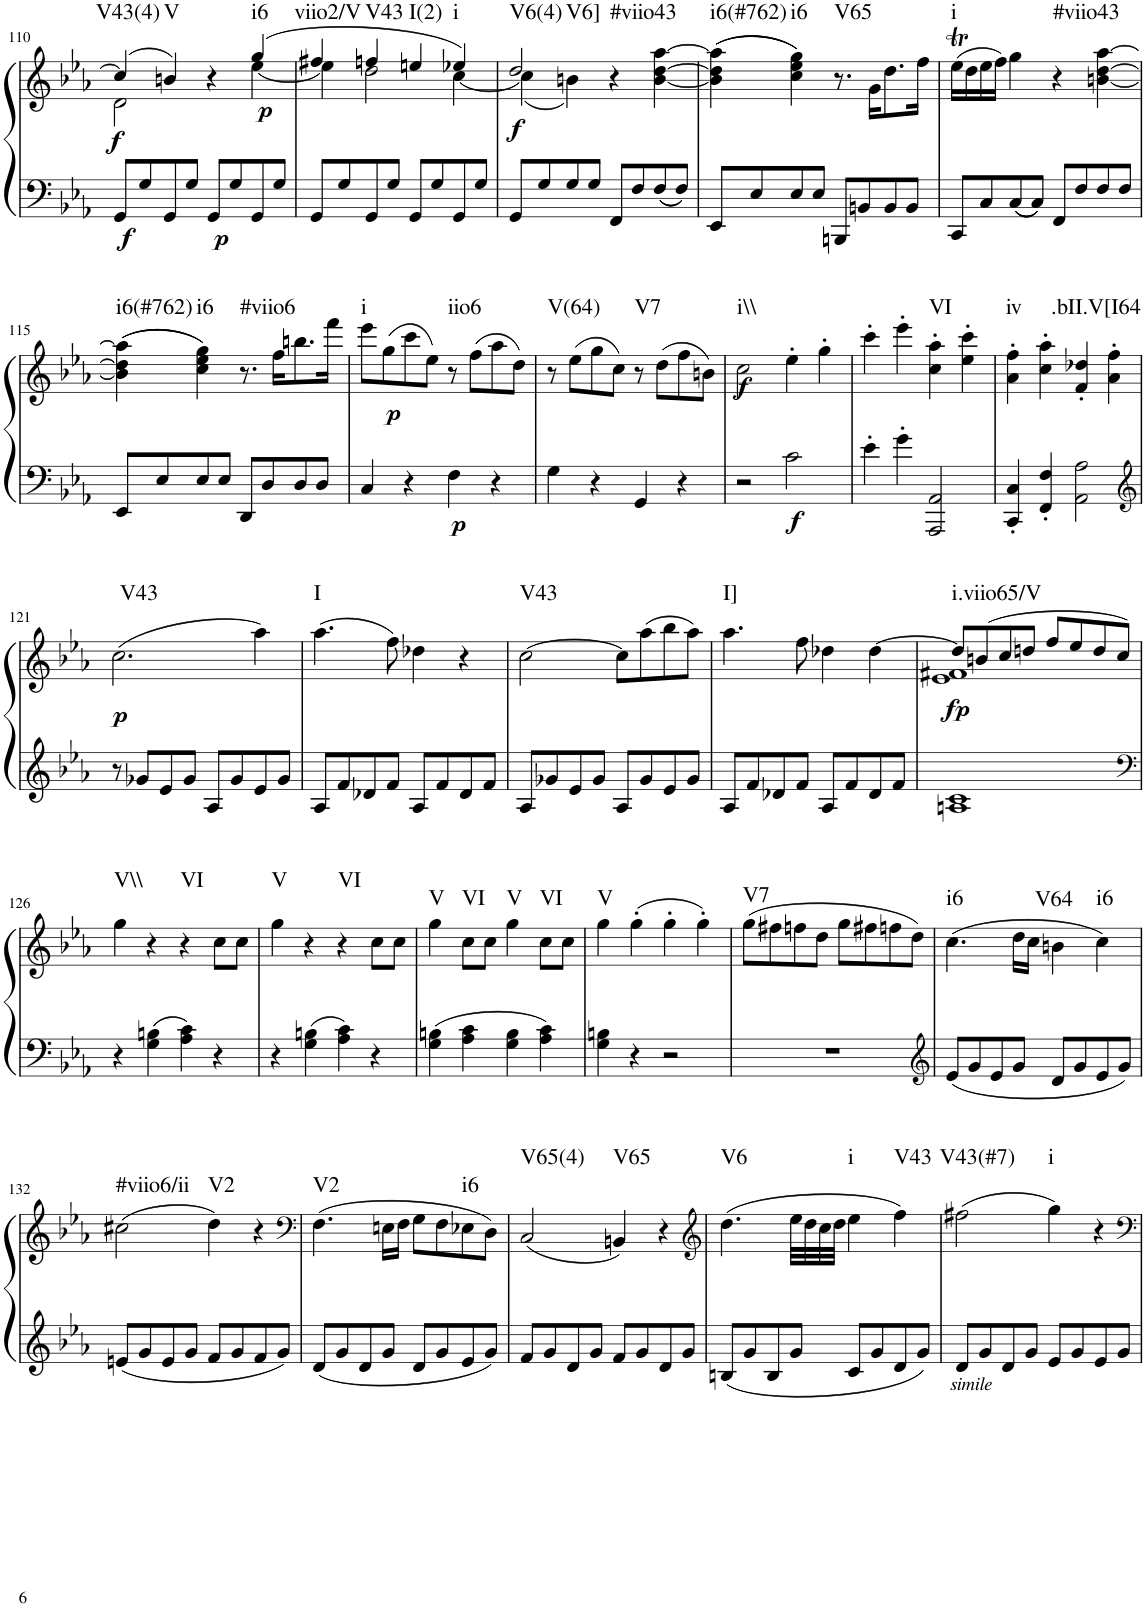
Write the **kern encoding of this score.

**kern	**kern	**dynam	**harte
*part1	*part1	*part1	*part1
*staff2	*staff1	*staff1/2	*
*I"Piano	*	*	*
*I'Pno.	*	*	*
!!LO:PB:g=z
*clefF4	*clefG2	*	*
*k[b-e-a-]	*k[b-e-a-]	*	*
*M4/4	*M4/4	*	*
*met(c)	*met(c)	*	*
=110	=110	=110	=110
*	*^	*	*
!	!	!	!LO:DY:b=2	!
!	!	!	!LO:DY:n=1:b	!LO:H:kt=V43(4)
8GG/L	(4cc/]	2d\	f f	N
8G/	.	.	.	.
!	!	!	!	!LO:H:kt=V
8GG/	4bn/)	.	.	N
8G/J	.	.	.	.
!	!	!	!LO:DY:n=2:b=2	!
8GG/L	4r	4ryy	p	.
8G/	.	.	.	.
!	!	!	!LO:DY:n=3:b	!LO:H:kt=i6
8GG/	(4gg/	[4ee-\	p	N
8G/J	.	.	.	.
=111	=111	=111	=111	=111
!	!	!	!	!LO:H:kt=viio2/V
8GG/L	4ff#X/	4ee-\]	.	N
8G/	.	.	.	.
!	!	!	!	!LO:H:kt=V43
8GG/	4ffn/	2dd\	.	N
8G/J	.	.	.	.
!	!	!	!	!LO:H:kt=I(2)
8GG/L	4een/	.	.	N
8G/	.	.	.	.
!	!	!	!	!LO:H:kt=i
8GG/	4ee-X/)	[4cc\	.	N
8G/J	.	.	.	.
=112	=112	=112	=112	=112
!	!	!	!LO:DY:b	!LO:H:n=1:kt=V6(4)
!	!	!	!	!LO:H:n=2:kt=V6]
8GG/L	2dd/	(4cc\]	f	N N
8G/	.	.	.	.
8G/	.	4bn\)	.	.
8G/J	.	.	.	.
!	!	!	!	!LO:H:kt=#viio43
8FF/L	4r	2ryy	.	N
8F/	.	.	.	.
8F/	[4b\ [4dd\ [4aa-\	.	.	.
8F/J	.	.	.	.
*	*v	*v	*	*
=113	=113	=113	=113
!	!	!	!LO:H:kt=i6(#762)
8EE-/L	((4b\] 4dd\] 4aa-\]	.	N
8E-/	.	.	.
!	!	!	!LO:H:kt=i6
8E-/	4cc\ 4ee-\ 4gg\))	.	N
8E-/J	.	.	.
!	!	!	!LO:H:kt=V65
8BBBn/L	8.r	.	N
8BBn/	.	.	.
.	16g\KL	.	.
8BB/	8.dd\	.	.
8BB/J	.	.	.
.	16ff\Jk	.	.
=114	=114	=114	=114
!	!	!	!LO:H:kt=i
8CC/L	(16ee-T\LL	.	N
.	16dd\	.	.
8C/	16ee-\	.	.
.	16ff\JJ)	.	.
8C/	4gg\	.	.
8C/J	.	.	.
!	!	!	!LO:H:kt=#viio43
8FF/L	4r	.	N
8F/	.	.	.
8F/	[4bn\ [4dd\ [4aa-\	.	.
8F/J	.	.	.
!!LO:LB:g=z
=115	=115	=115	=115
!	!	!	!LO:H:kt=i6(#762)
8EE-/L	((4b\] 4dd\] 4aa-\]	.	N
8E-/	.	.	.
!	!	!	!LO:H:kt=i6
8E-/	4cc\ 4ee-\ 4gg\))	.	N
8E-/J	.	.	.
!	!	!	!LO:H:kt=#viio6
8DD/L	8.r	.	N
8D/	.	.	.
.	16ff\KL	.	.
8D/	8.bbn\	.	.
8D/J	.	.	.
.	16fff\Jk	.	.
=116	=116	=116	=116
!	!	!	!LO:H:kt=i
4C/	8eee-\L	.	N
!	!	!LO:DY:b	!
.	(8gg\	p	.
4r	8ccc\	.	.
.	8ee-\J)	.	.
!	!	!LO:DY:b=2	!LO:H:kt=iio6
4F\	8r	p	N
.	(8ff\L	.	.
4r	8aa-\	.	.
.	8dd\J)	.	.
=117	=117	=117	=117
!	!	!	!LO:H:kt=V(64)
4G\	8r	.	N
.	(8ee-\L	.	.
4r	8gg\	.	.
.	8cc\J)	.	.
!	!	!	!LO:H:kt=V7
4GG/	8r	.	N
.	(8dd\L	.	.
4r	8ff\	.	.
.	8bn\J)	.	.
=118	=118	=118	=118
!	!	!LO:DY:b	!LO:H:kt=i\\
2r	2cc\	f	N
!	!	!LO:DY:b=2	!
2c\	4ee-'\	f	.
.	4gg'\	.	.
=119	=119	=119	=119
4e-'\	4ccc'\	.	.
4g'\	4eee-'\	.	.
!	!	!	!LO:H:kt=VI
2AAA-/ 2AA-/	4cc\' 4aa-\'	.	N
.	4ee-\' 4ccc\'	.	.
=120	=120	=120	=120
!	!	!	!LO:H:kt=iv
4CC/' 4C/'	4a-\' 4ff\'	.	N
4FF/' 4F/'	4cc\' 4aa-\'	.	.
!	!	!	!LO:H:kt=.bII.V[I64
2AA-\ 2A-\	4f/' 4dd-X/'	.	N
.	4a-\' 4ff\'	.	.
!!LO:LB:g=z
=121	=121	=121	=121
*clefG2	*	*	*
!	!	!LO:DY:b	!LO:H:kt=V43
8r	(2.cc\	p	N
8g-X/L	.	.	.
8e-/	.	.	.
8g-/J	.	.	.
8A-/L	.	.	.
8g-/	.	.	.
8e-/	4aa-\)	.	.
8g-/J	.	.	.
=122	=122	=122	=122
!	!	!	!LO:H:kt=I
8A-/L	(4.aa-\	.	N
8f/	.	.	.
8d-X/	.	.	.
8f/J	8ff\)	.	.
8A-/L	4dd-X\	.	.
8f/	.	.	.
8d-/	4r	.	.
8f/J	.	.	.
=123	=123	=123	=123
!	!	!	!LO:H:kt=V43
8A-/L	[2cc\	.	N
8g-X/	.	.	.
8e-/	.	.	.
8g-/J	.	.	.
8A-/L	8cc\L]	.	.
8g-/	(8aa-\	.	.
8e-/	8bb-\	.	.
8g-/J	8aa-\J)	.	.
=124	=124	=124	=124
!	!	!	!LO:H:kt=I]
8A-/L	4.aa-\	.	N
8f/	.	.	.
8d-X/	.	.	.
8f/J	8ff\	.	.
8A-/L	4dd-X\	.	.
8f/	.	.	.
8d-/	[4dd-\	.	.
8f/J	.	.	.
=125	=125	=125	=125
*	*^	*	*
!	!	!	!LO:DY:b	!LO:H:kt=i.viio65/V
1An 1c	8dd-/L]	1e- 1f#X	fp	N
.	(8bn/	.	.	.
.	8cc/	.	.	.
.	8ddn/J	.	.	.
.	8ff/L	.	.	.
.	8ee-/	.	.	.
.	8dd/	.	.	.
.	8cc/J)	.	.	.
*	*v	*v	*	*
!!LO:LB:g=z
=126	=126	=126	=126
*clefF4	*	*	*
!	!	!	!LO:H:kt=V\\
4r	4gg\	.	N
4G\ 4Bn\	4r	.	.
!	!	!	!LO:H:kt=VI
4A-\ 4c\	4r	.	N
4r	8cc\L	.	.
.	8cc\J	.	.
=127	=127	=127	=127
!	!	!	!LO:H:kt=V
4r	4gg\	.	N
4G\ 4Bn\	4r	.	.
!	!	!	!LO:H:kt=VI
4A-\ 4c\	4r	.	N
4r	8cc\L	.	.
.	8cc\J	.	.
=128	=128	=128	=128
!	!	!	!LO:H:kt=V
4G\ 4Bn\	4gg\	.	N
!	!	!	!LO:H:kt=VI
4A-\ 4c\	8cc\L	.	N
.	8cc\J	.	.
!	!	!	!LO:H:kt=V
4G\ 4B\	4gg\	.	N
!	!	!	!LO:H:kt=VI
4A-\ 4c\	8cc\L	.	N
.	8cc\J	.	.
=129	=129	=129	=129
!	!	!	!LO:H:kt=V
4G\ 4Bn\	4gg\	.	N
4r	(4gg'\	.	.
2r	4gg'\	.	.
.	4gg'\)	.	.
=130	=130	=130	=130
!	!	!	!LO:H:kt=V7
1r	(8gg\L	.	N
.	8ff#X\	.	.
.	8ffn\	.	.
.	8dd\J	.	.
.	8gg\L	.	.
.	8ff#X\	.	.
.	8ffn\	.	.
.	8dd\J)	.	.
=131	=131	=131	=131
*clefG2	*	*	*
!	!	!	!LO:H:kt=i6
8e-/L	(4.cc\	.	N
8g/	.	.	.
8e-/	.	.	.
8g/J	16dd\LL	.	.
.	16cc\JJ	.	.
!	!	!	!LO:H:kt=V64
8d/L	4bn\	.	N
8g/	.	.	.
!	!	!	!LO:H:kt=i6
8e-/	4cc\)	.	N
8g/J	.	.	.
!!LO:LB:g=z
=132	=132	=132	=132
!	!	!	!LO:H:kt=#viio6/ii
8en/L	(2cc#X\	.	N
8g/	.	.	.
8e/	.	.	.
8g/J	.	.	.
!	!	!	!LO:H:kt=V2
8f/L	4dd\)	.	N
8g/	.	.	.
8f/	4r	.	.
8g/J	.	.	.
=133	=133	=133	=133
*	*clefF4	*	*
!	!	!	!LO:H:kt=V2
8d/L	(4.F\	.	N
8g/	.	.	.
8d/	.	.	.
8g/J	16En\LL	.	.
.	16F\JJ	.	.
8d/L	8G\L	.	.
8g/	8F\	.	.
!	!	!	!LO:H:kt=i6
8e-/	8E-X\	.	N
8g/J	8D\J)	.	.
=134	=134	=134	=134
!	!	!	!LO:H:kt=V65(4)
8f/L	(2C/	.	N
8g/	.	.	.
8d/	.	.	.
8g/J	.	.	.
!	!	!	!LO:H:kt=V65
8f/L	4BBn/)	.	N
8g/	.	.	.
8d/	4r	.	.
8g/J	.	.	.
=135	=135	=135	=135
*	*clefG2	*	*
!	!	!	!LO:H:kt=V6
8Bn/L	(4.dd\	.	N
8g/	.	.	.
8B/	.	.	.
8g/J	32ee-\LLL	.	.
.	32dd\	.	.
.	32cc\	.	.
.	32dd\JJJ	.	.
!	!	!	!LO:H:kt=i
8c/L	4ee-\	.	N
8g/	.	.	.
!	!	!	!LO:H:kt=V43
8d/	4ff\)	.	N
8g/J	.	.	.
=136	=136	=136	=136
!LO:TX:b:i:t=simile	!	!	!LO:H:kt=V43(#7)
8d/L	(2ff#X\	.	N
8g/	.	.	.
8d/	.	.	.
8g/J	.	.	.
!	!	!	!LO:H:kt=i
8e-/L	4gg\)	.	N
8g/	.	.	.
8e-/	4r	.	.
8g/J	.	.	.
=	=	=	=
*-	*-	*-	*-
